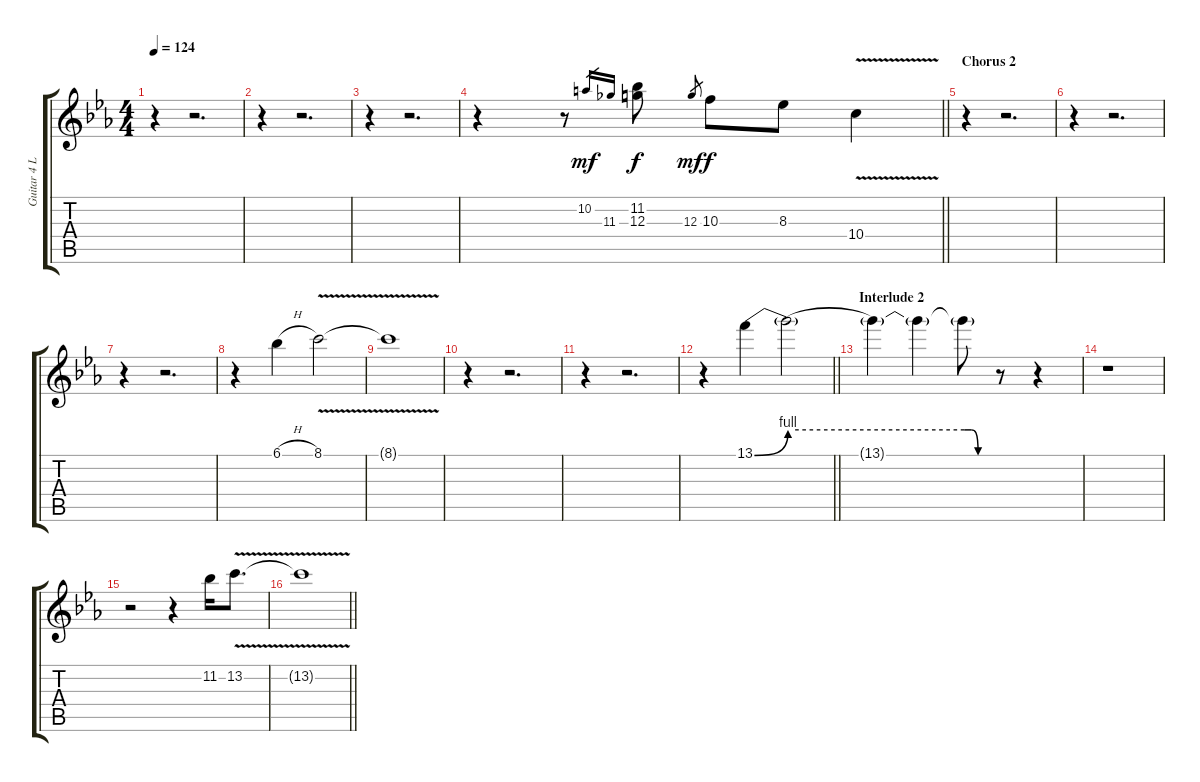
\track ("Guitar 4 Lead" "Guitar 4 L") {instrument distortionguitar}
\staff {score tabs}
\tuning (E4 B3 G3 D3 A2 E2) {hide}
\ts (4 4)
\tempo 124
\clef g2
\ks eb
r.4{dy f} r.2{d} |
r.4 r.2{d} |
r.4 r.2{d} |
\barLineRight lightlight
r.4 r.8 10.2.16{gr dy mf} 11.3.16{gr} (11.2 12.3).8{dy f} 12.3.8{gr dy mf} 10.3.8{dy f} 8.3.8 10.4{v}.4 |
\section ("" "Chorus 2")
r.4 r.2{d} |
r.4 r.2{d} |
r.4 r.2{d} |
r.4 6.1{h}.4 8.1{v}.2 |
8.1{v t}.1 |
r.4 r.2{d} |
r.4 r.2{d} |
\barLineRight lightlight
r.4 13.1{be (bend 0 0 60 4)}.4 13.1{be (hold 0 4 60 4) t}.2 |
\section ("" "Interlude 2")
13.1{t}.4 13.1{t}.4 13.1{be (custom 0 4 15 4 30 0 60 0) t}.8 r.8 r.4 |
r.1 |
r.2 r.4 11.2.16 13.2{v}.8{d} |
\barLineRight lightlight
13.2{v t}.1
